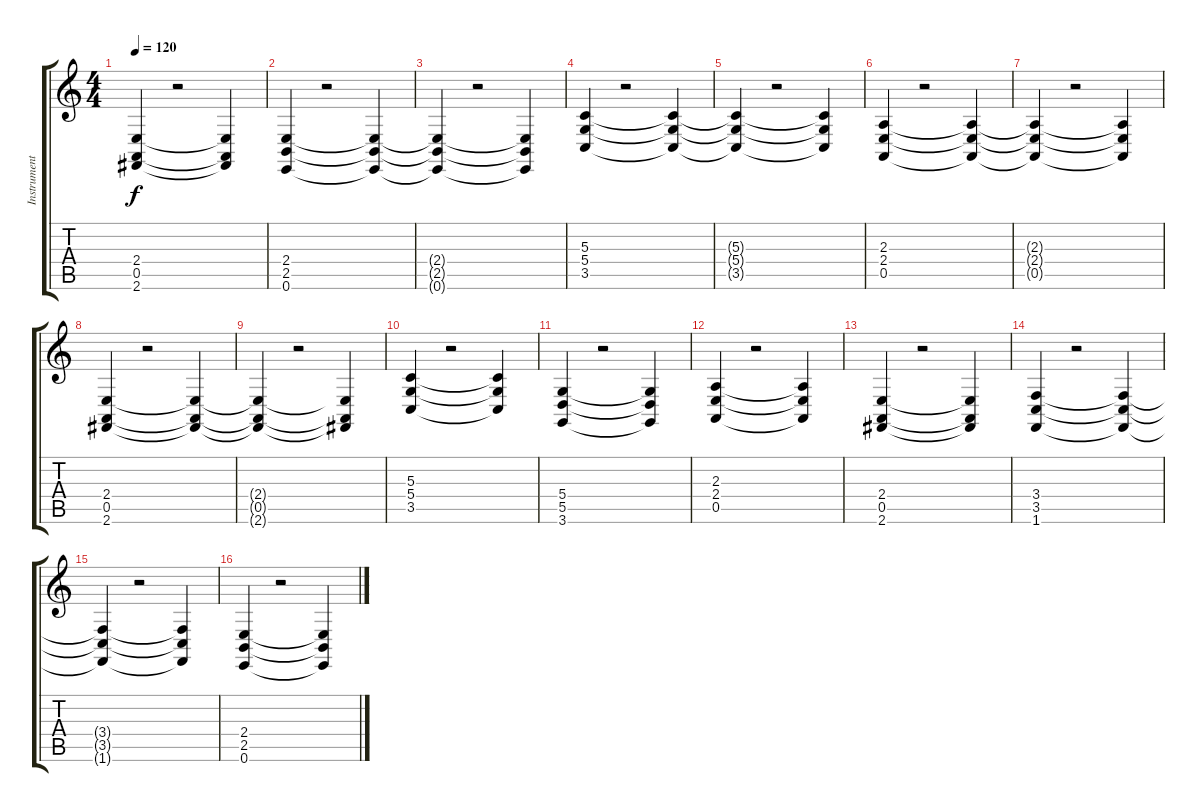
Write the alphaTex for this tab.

\track ("Instrumental" "Instrument") {instrument stringensemble1}
\staff {score tabs}
\tuning (E4 B3 G3 D3 A2 E2) {hide}
\ts (4 4)
\tempo 120
\clef g2
\ks c
(2.4{t} 0.5{t} 2.6{t}).4{dy f} r.2 (2.4{t} 0.5{t} 2.6{t}).4 |
(2.4 2.5 0.6).4 r.2 (2.4{t} 2.5{t} 0.6{t}).4 |
(2.4{t} 2.5{t} 0.6{t}).4 r.2 (2.4{t} 2.5{t} 0.6{t}).4 |
(5.3 5.4 3.5).4 r.2 (5.3{t} 5.4{t} 3.5{t}).4 |
(5.3{t} 5.4{t} 3.5{t}).4 r.2 (5.3{t} 5.4{t} 3.5{t}).4 |
(2.3 2.4 0.5).4 r.2 (2.3{t} 2.4{t} 0.5{t}).4 |
(2.3{t} 2.4{t} 0.5{t}).4 r.2 (2.3{t} 2.4{t} 0.5{t}).4 |
(2.4 0.5 2.6).4 r.2 (2.4{t} 0.5{t} 2.6{t}).4 |
(2.4{t} 0.5{t} 2.6{t}).4 r.2 (2.4{t} 0.5{t} 2.6{t}).4 |
(5.3 5.4 3.5).4 r.2 (5.3{t} 5.4{t} 3.5{t}).4 |
(5.4 5.5 3.6).4 r.2 (5.4{t} 5.5{t} 3.6{t}).4 |
(2.3 2.4 0.5).4 r.2 (2.3{t} 2.4{t} 0.5{t}).4 |
(2.4 0.5 2.6).4 r.2 (2.4{t} 0.5{t} 2.6{t}).4 |
(3.4 3.5 1.6).4 r.2 (3.4{t} 3.5{t} 1.6{t}).4 |
(3.4{t} 3.5{t} 1.6{t}).4 r.2 (3.4{t} 3.5{t} 1.6{t}).4 |
(2.4 2.5 0.6).4 r.2 (2.4{t} 2.5{t} 0.6{t}).4
